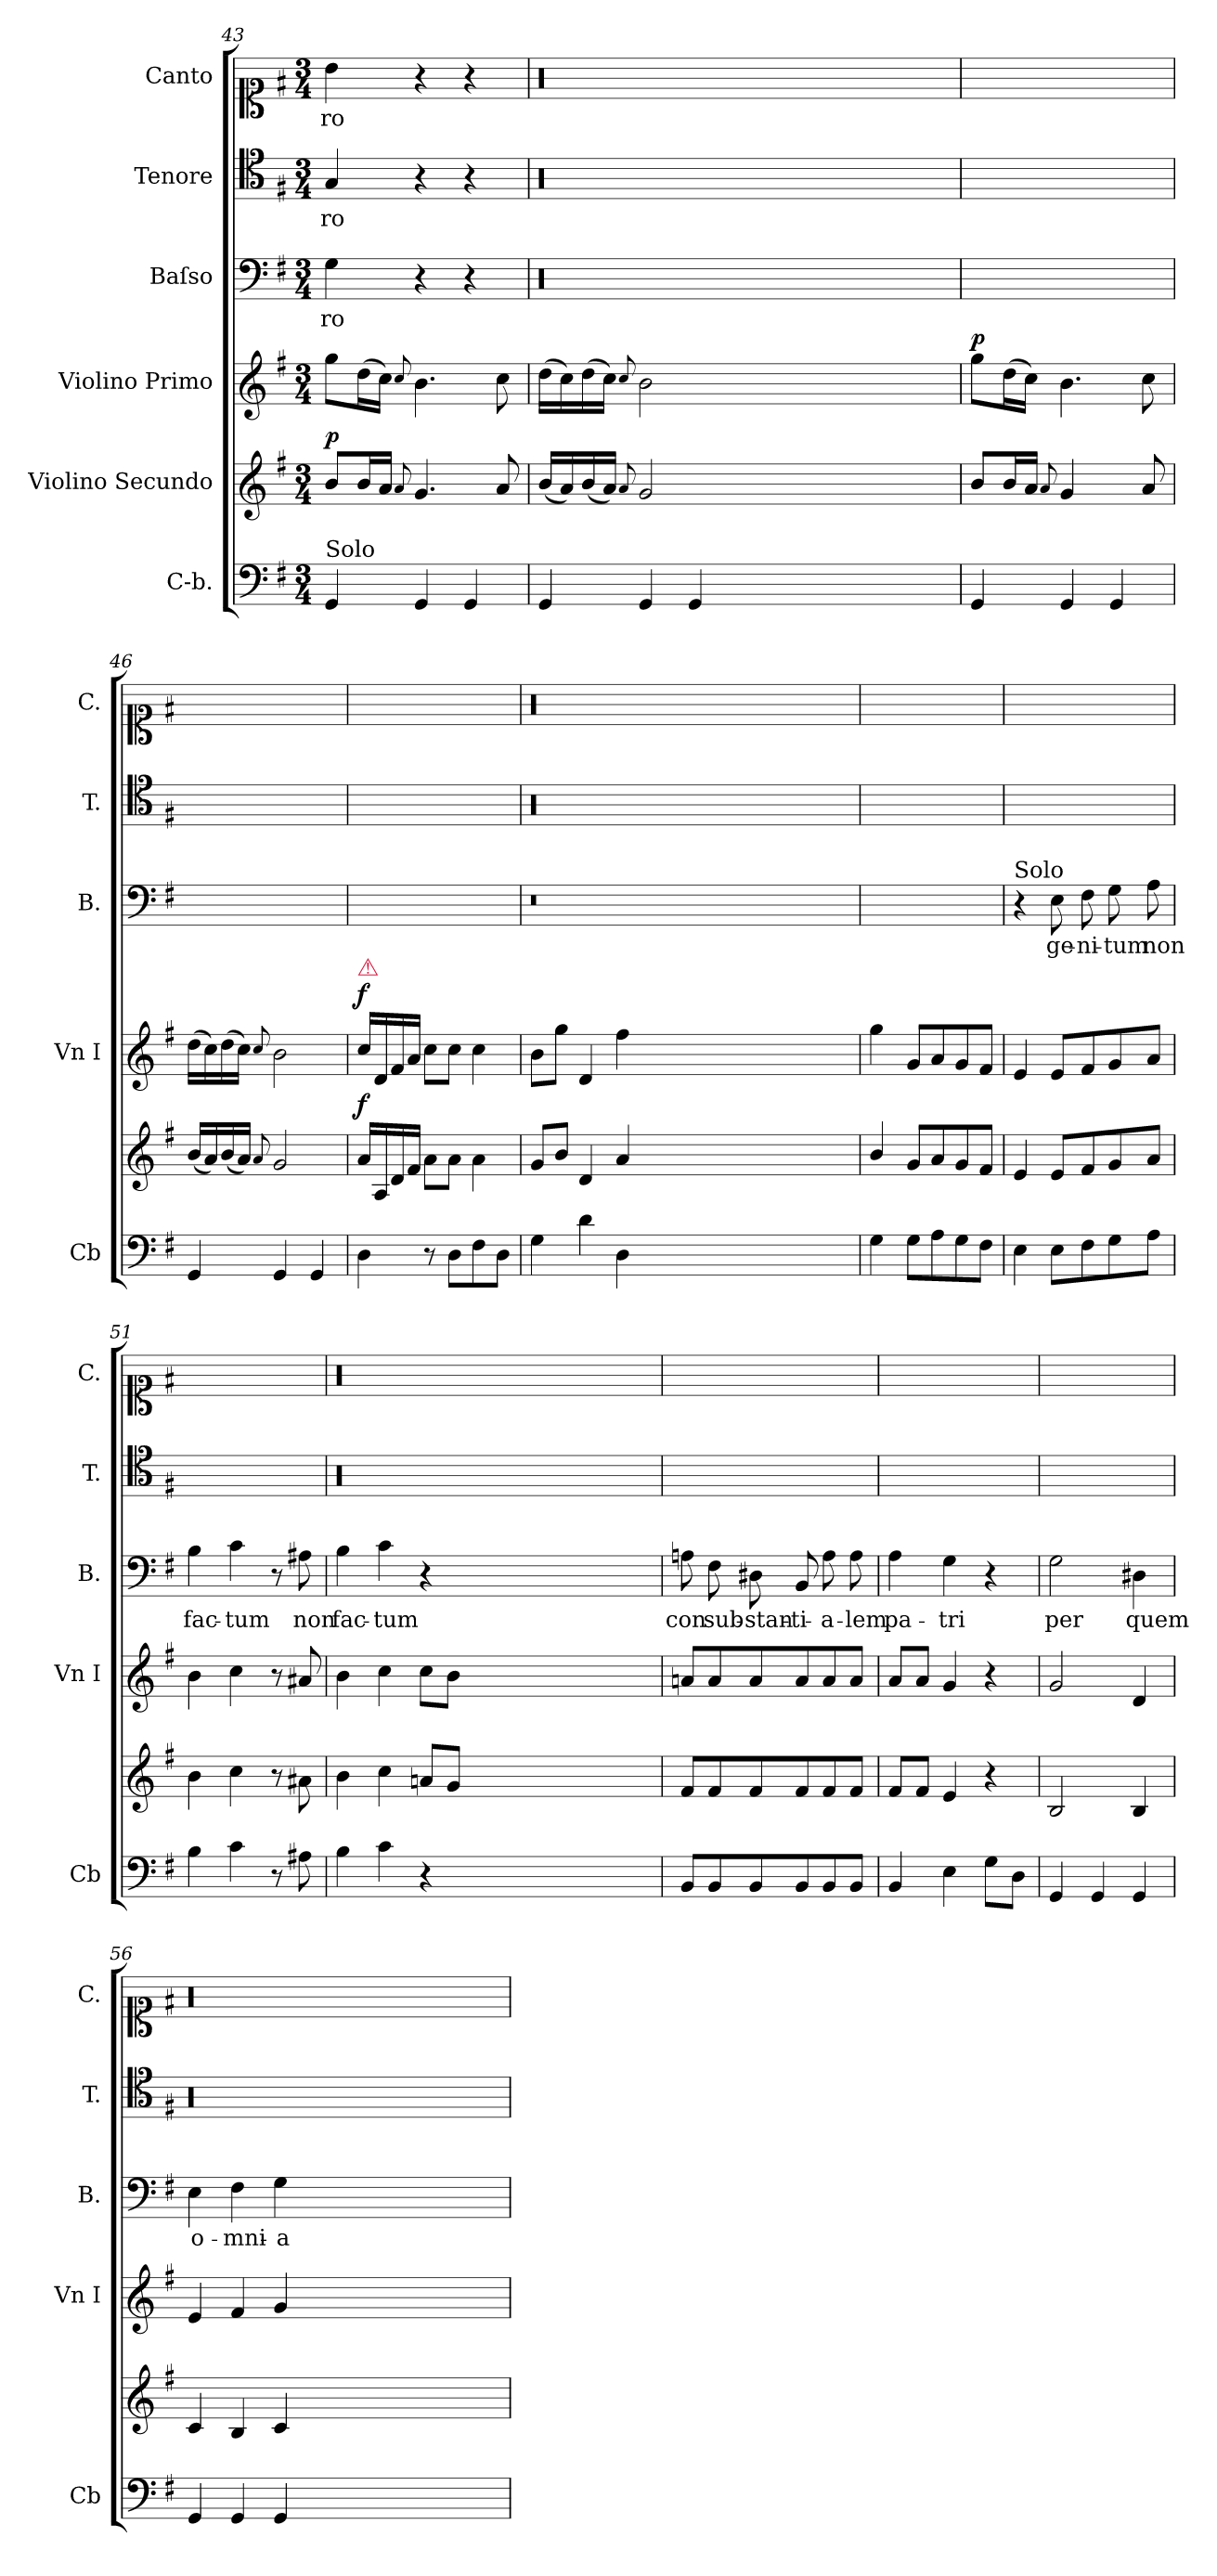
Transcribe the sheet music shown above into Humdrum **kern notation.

**kern	**kern	**dynam	**kern	**dynam	**kern	**text	**kern	**text	**kern	**text
*part6	*part5	*part5	*part4	*part4	*part3	*part3	*part2	*part2	*part1	*part1
*staff6	*staff5	*staff5	*staff4	*staff4	*staff3	*staff3	*staff2	*staff2	*staff1	*staff1
*I"C-b.	*I"Violino Secundo	*	*I"Violino Primo	*	*I"Baſso	*	*I"Tenore	*	*I"Canto	*
*I'Cb	*	*	*I'Vn I	*	*I'B.	*	*I'T.	*	*I'C.	*
*clefF4	*clefG2	*	*clefG2	*	*clefF4	*	*clefC4	*	*clefC1	*
*k[f#]	*k[f#]	*	*k[f#]	*	*k[f#]	*	*k[f#]	*	*k[f#]	*
*M3/4	*M3/4	*	*M3/4	*	*M3/4	*	*M3/4	*	*M3/4	*
=43	=43	=43	=43	=43	=43	=43	=43	=43	=43	=43
!LO:TX:a:t=Solo	!	!	!	!	!	!	!	!	!	!
!	!	!LO:DY:a	!	!	!	!	!	!	!	!
4GG/	8b/L	p	8gg\L	.	4G\	-ro	4G/	-ro	4b\	-ro
.	16b/L	.	(16dd\L	.	.	.	.	.	.	.
.	16a/JJ	.	16cc\JJ)	.	.	.	.	.	.	.
.	8qqa/	.	8qqcc/	.	.	.	.	.	.	.
4GG/	4.g/	.	4.b\	.	4r	.	4r	.	4r	.
4GG/	.	.	.	.	4r	.	4r	.	4r	.
.	8a/	.	8cc\	.	.	.	.	.	.	.
=44	=44	=44	=44	=44	=44	=44	=44	=44	=44	=44
!	!	!	!	!	!LO:N:vis=00	!	!LO:N:vis=00	!	!LO:N:vis=00	!
4GG/	(16b/LL	.	(16dd\LL	.	0.r	.	0.r	.	0.r	.
.	16a/)	.	16cc\)	.	.	.	.	.	.	.
.	(16b/	.	(16dd\	.	.	.	.	.	.	.
.	16a/JJ)	.	16cc\JJ)	.	.	.	.	.	.	.
.	8qqa/	.	8qqcc/	.	.	.	.	.	.	.
4GG/	2g/	.	2b\	.	.	.	.	.	.	.
4GG/	.	.	.	.	.	.	.	.	.	.
0ryy	0ryy	.	0ryy	.	.	.	.	.	.	.
4ryy	4ryy	.	4ryy	.	.	.	.	.	.	.
=45	=45	=45	=45	=45	=45	=45	=45	=45	=45	=45
!	!	!	!	!LO:DY:a	!	!	!	!	!	!
4GG/	8b/L	.	8gg\L	p	2.ryy	.	2.ryy	.	2.ryy	.
.	16b/L	.	(16dd\L	.	.	.	.	.	.	.
.	16a/JJ	.	16cc\JJ)	.	.	.	.	.	.	.
.	8qqa/	.	.	.	.	.	.	.	.	.
!	!LO:N:vis=4	!	!	!	!	!	!	!	!	!
4GG/	4.g/	.	4.b\	.	.	.	.	.	.	.
4GG/	.	.	.	.	.	.	.	.	.	.
.	8a/	.	8cc\	.	.	.	.	.	.	.
=46	=46	=46	=46	=46	=46	=46	=46	=46	=46	=46
4GG/	(16b/LL	.	(16dd\LL	.	2.ryy	.	2.ryy	.	2.ryy	.
.	16a/)	.	16cc\)	.	.	.	.	.	.	.
.	(16b/	.	(16dd\	.	.	.	.	.	.	.
.	16a/JJ)	.	16cc\JJ)	.	.	.	.	.	.	.
.	8qqa/	.	8qqcc/	.	.	.	.	.	.	.
4GG/	2g/	.	2b\	.	.	.	.	.	.	.
4GG/	.	.	.	.	.	.	.	.	.	.
=47	=47	=47	=47	=47	=47	=47	=47	=47	=47	=47
!	!	!	!LO:TX:a:color=crimson:t=⚠	!	!	!	!	!	!	!
!	!	!LO:DY:a	!	!LO:DY:a	!	!	!	!	!	!
4D\	16a/LL	f	16cc\LL	f	2.ryy	.	2.ryy	.	2.ryy	.
.	16A/	.	16d/	.	.	.	.	.	.	.
.	16d/	.	16f#/	.	.	.	.	.	.	.
.	16f#/JJ	.	16a/JJ	.	.	.	.	.	.	.
8r	8a\L	.	8cc\L	.	.	.	.	.	.	.
8D\L	8a\J	.	8cc\J	.	.	.	.	.	.	.
8F#\	4a\	.	4cc\	.	.	.	.	.	.	.
8D\J	.	.	.	.	.	.	.	.	.	.
=48	=48	=48	=48	=48	=48	=48	=48	=48	=48	=48
!	!	!	!	!	!LO:N:vis=0	!	!LO:N:vis=00	!	!LO:N:vis=00	!
4G\	8g/L	.	8b\L	.	1.r	.	0.r	.	0.r	.
.	8b/J	.	8gg\J	.	.	.	.	.	.	.
4d\	4d/	.	4d/	.	.	.	.	.	.	.
4D\	4a/	.	4ff#\	.	.	.	.	.	.	.
0ryy	0ryy	.	0ryy	.	.	.	.	.	.	.
.	.	.	.	.	1.ryy	.	.	.	.	.
4ryy	4ryy	.	4ryy	.	.	.	.	.	.	.
=49	=49	=49	=49	=49	=49	=49	=49	=49	=49	=49
4G\	4b/	.	4gg\	.	2.ryy	.	2.ryy	.	2.ryy	.
8G\L	8g/L	.	8g/L	.	.	.	.	.	.	.
8A\	8a/	.	8a/	.	.	.	.	.	.	.
8G\	8g/	.	8g/	.	.	.	.	.	.	.
8F#\J	8f#/J	.	8f#/J	.	.	.	.	.	.	.
=50	=50	=50	=50	=50	=50	=50	=50	=50	=50	=50
!	!	!	!	!	!LO:TX:a:t=Solo	!	!	!	!	!
4E\	4e/	.	4e/	.	4r	.	2.ryy	.	2.ryy	.
8E\L	8e/L	.	8e/L	.	8E\	ge-	.	.	.	.
8F#\	8f#/	.	8f#/	.	8F#\	-ni-	.	.	.	.
8G\	8g/	.	8g/	.	8G\	-tum	.	.	.	.
8A\J	8a/J	.	8a/J	.	8A\	non	.	.	.	.
=51	=51	=51	=51	=51	=51	=51	=51	=51	=51	=51
4B\	4b\	.	4b\	.	4B\	fac-	2.ryy	.	2.ryy	.
4c\	4cc\	.	4cc\	.	4c\	-tum	.	.	.	.
8r	8r	.	8r	.	8r	.	.	.	.	.
8A#X\	8a#X\	.	8a#X/	.	8A#X\	non	.	.	.	.
=52	=52	=52	=52	=52	=52	=52	=52	=52	=52	=52
!	!	!	!	!	!	!	!LO:N:vis=00	!	!LO:N:vis=00	!
4B\	4b\	.	4b\	.	4B\	fac-	0.r	.	0.r	.
4c\	4cc\	.	4cc\	.	4c\	-tum	.	.	.	.
4r	8an/L	.	8cc\L	.	4r	.	.	.	.	.
.	8g/J	.	8b\J	.	.	.	.	.	.	.
0ryy	0ryy	.	0ryy	.	0ryy	.	.	.	.	.
4ryy	4ryy	.	4ryy	.	4ryy	.	.	.	.	.
=53	=53	=53	=53	=53	=53	=53	=53	=53	=53	=53
8BB/L	8f#/L	.	8an/L	.	8An\	con	2.ryy	.	2.ryy	.
8BB/	8f#/	.	8a/	.	8F#\	sub-	.	.	.	.
8BB/	8f#/	.	8a/	.	8D#X\	-stan-	.	.	.	.
8BB/	8f#/	.	8a/	.	8BB/	-ti-	.	.	.	.
8BB/	8f#/	.	8a/	.	8A\	-a-	.	.	.	.
8BB/J	8f#/J	.	8a/J	.	8A\	-lem	.	.	.	.
=54	=54	=54	=54	=54	=54	=54	=54	=54	=54	=54
4BB/	8f#/L	.	8a/L	.	4A\	pa-	2.ryy	.	2.ryy	.
.	8f#/J	.	8a/J	.	.	.	.	.	.	.
4E\	4e/	.	4g/	.	4G\	-tri	.	.	.	.
8G\L	4r	.	4r	.	4r	.	.	.	.	.
8D\J	.	.	.	.	.	.	.	.	.	.
=55	=55	=55	=55	=55	=55	=55	=55	=55	=55	=55
4GG/	2B/	.	2g/	.	2G\	per	2.ryy	.	2.ryy	.
4GG/	.	.	.	.	.	.	.	.	.	.
4GG/	4B/	.	4d/	.	4D#X\	quem	.	.	.	.
=56	=56	=56	=56	=56	=56	=56	=56	=56	=56	=56
!	!	!	!	!	!	!	!LO:N:vis=00	!	!LO:N:vis=00	!
4GG/	4c/	.	4e/	.	4E\	o-	0.r	.	0.r	.
4GG/	4B/	.	4f#/	.	4F#\	-mni-	.	.	.	.
4GG/	4c/	.	4g/	.	4G\	-a	.	.	.	.
0ryy	0ryy	.	0ryy	.	0ryy	.	.	.	.	.
4ryy	4ryy	.	4ryy	.	4ryy	.	.	.	.	.
=	=	=	=	=	=	=	=	=	=	=
*-	*-	*-	*-	*-	*-	*-	*-	*-	*-	*-
